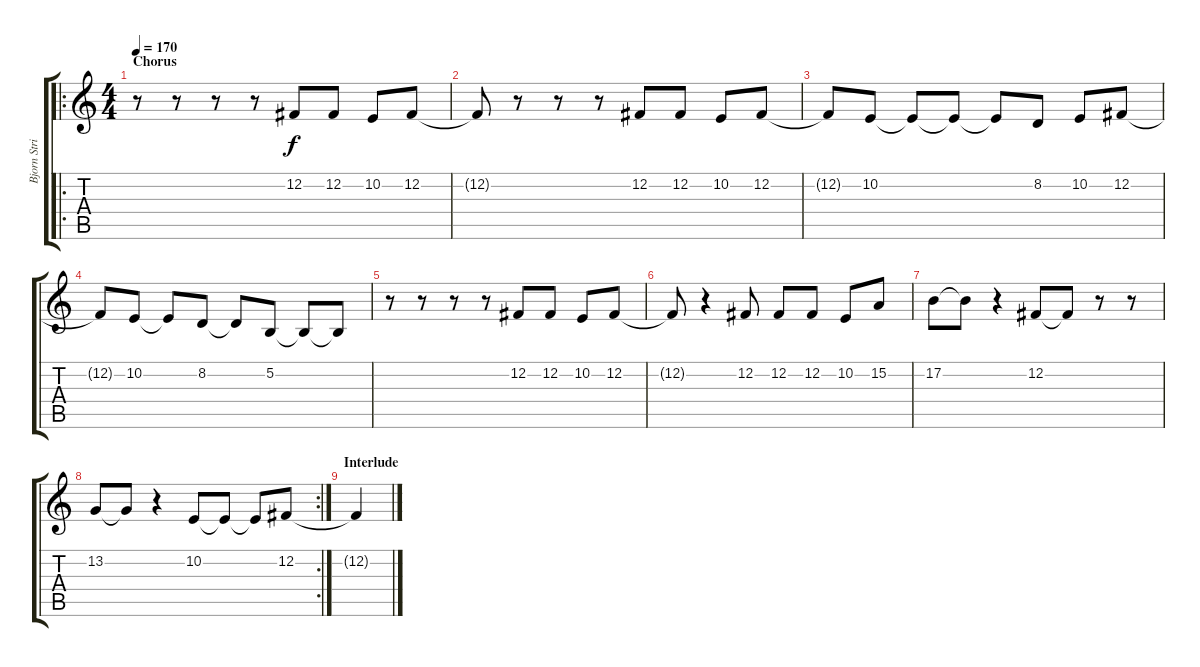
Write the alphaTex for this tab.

\track ("Bjorn Strid" "Bjorn Stri") {instrument lead2sawtooth}
\staff {score tabs}
\tuning (B3 Gb3 D3 A2 E2 B1) {hide}
\ro
\ts (4 4)
\section ("" "Chorus")
\tempo 170
\clef g2
\ks c
r.8{dy f volume 15 instrument lead2sawtooth} r.8 r.8 r.8 12.2.8 12.2.8 10.2.8 12.2.8 |
12.2{t}.8 r.8 r.8 r.8 12.2.8 12.2.8 10.2.8 12.2.8 |
12.2{t}.8 10.2.8 10.2{t}.8 10.2{t}.8 10.2{t}.8 8.2.8 10.2.8 12.2.8 |
12.2{t}.8 10.2.8 10.2{t}.8 8.2.8 8.2{t}.8 5.2.8 5.2{t}.8 5.2{t}.8 |
r.8 r.8 r.8 r.8 12.2.8 12.2.8 10.2.8 12.2.8 |
12.2{t}.8 r.4 12.2.8 12.2.8 12.2.8 10.2.8 15.2.8 |
17.2.8 17.2{t}.8 r.4 12.2.8 12.2{t}.8 r.8 r.8 |
\rc 2
13.2.8 13.2{t}.8 r.4 10.2.8 10.2{t}.8 10.2{t}.8 12.2.8 |
\section ("" "Interlude")
12.2{t}.4
